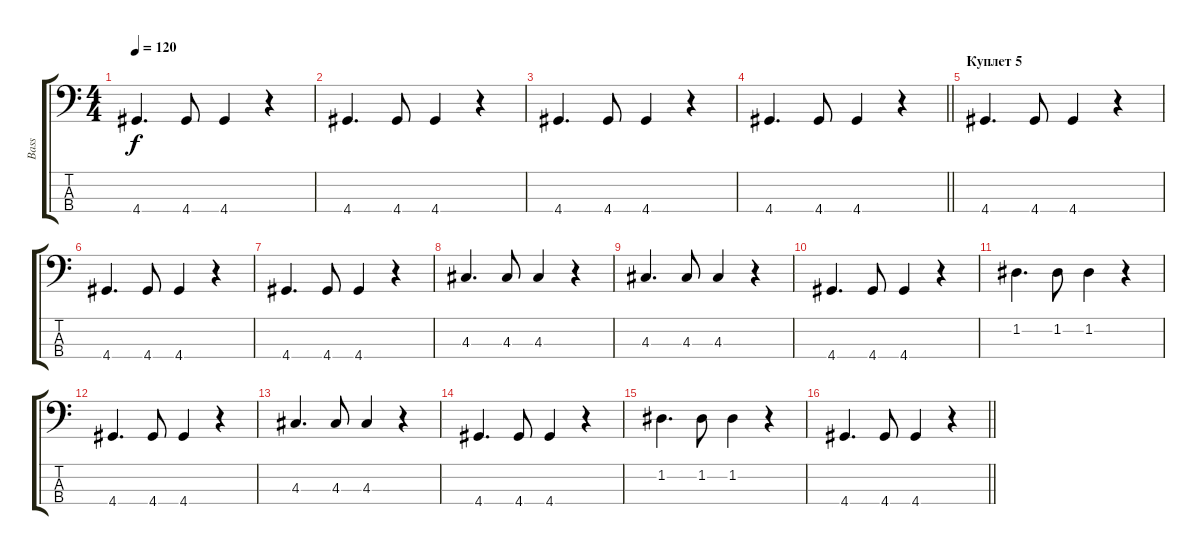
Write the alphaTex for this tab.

\track ("Bass" "Bass") {instrument electricbasspick}
\staff {score tabs}
\tuning (G2 D2 A1 E1) {hide}
\ts (4 4)
\tempo 120
\clef f4
\ks c
4.4.4{d dy f} 4.4.8 4.4.4 r.4 |
4.4.4{d} 4.4.8 4.4.4 r.4 |
4.4.4{d} 4.4.8 4.4.4 r.4 |
\barLineRight lightlight
4.4.4{d} 4.4.8 4.4.4 r.4 |
\section ("" "Куплет 5")
4.4.4{d} 4.4.8 4.4.4 r.4 |
4.4.4{d} 4.4.8 4.4.4 r.4 |
4.4.4{d} 4.4.8 4.4.4 r.4 |
4.3.4{d} 4.3.8 4.3.4 r.4 |
4.3.4{d} 4.3.8 4.3.4 r.4 |
4.4.4{d} 4.4.8 4.4.4 r.4 |
1.2.4{d} 1.2.8 1.2.4 r.4 |
4.4.4{d} 4.4.8 4.4.4 r.4 |
4.3.4{d} 4.3.8 4.3.4 r.4 |
4.4.4{d} 4.4.8 4.4.4 r.4 |
1.2.4{d} 1.2.8 1.2.4 r.4 |
\barLineRight lightlight
4.4.4{d} 4.4.8 4.4.4 r.4
